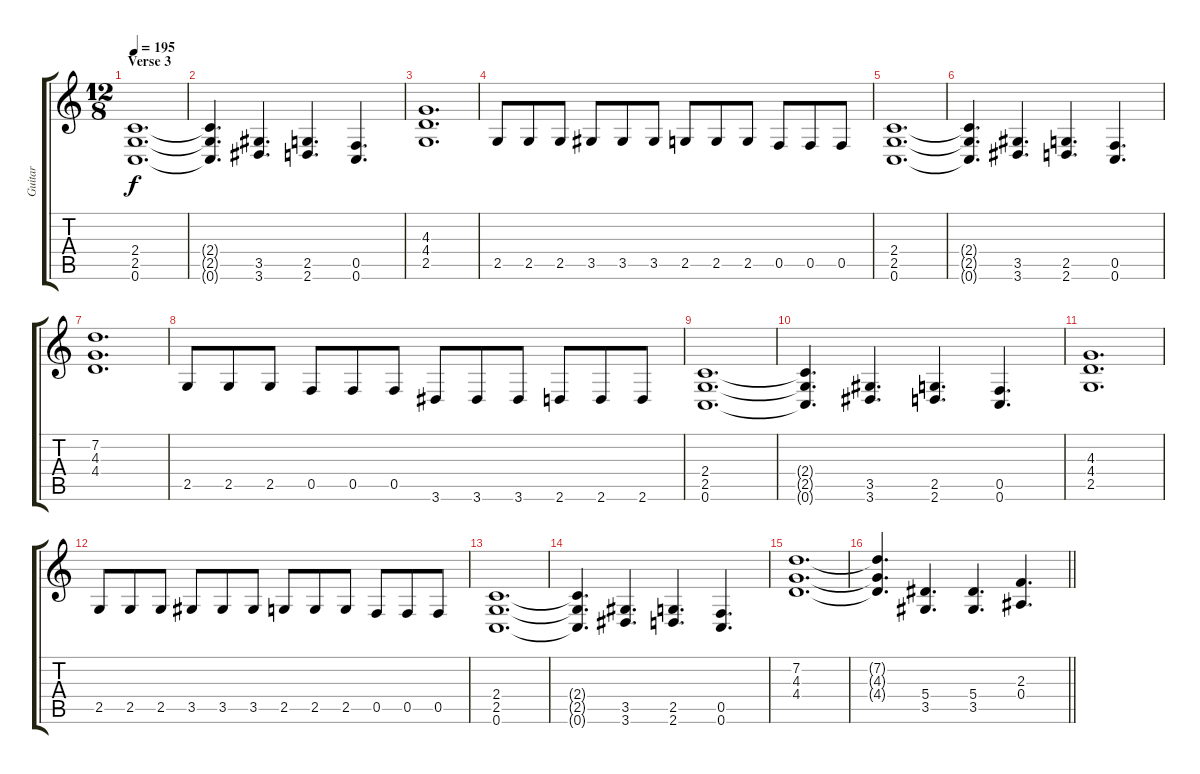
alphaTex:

\track ("Guitar" "Guitar") {instrument distortionguitar}
\staff {score tabs}
\tuning (C4 G3 Eb3 Bb2 F2 C2) {hide}
\ts (12 8)
\section ("" "Verse 3")
\tempo 195
\clef g2
\ks c
(2.4 2.5 0.6).1{d dy f} |
(2.4{t} 2.5{t} 0.6{t}).4{d} (3.5 3.6).4{d} (2.5 2.6).4{d} (0.5 0.6).4{d} |
(4.3 4.4 2.5).1{d} |
2.5.8 2.5.8 2.5.8 3.5.8 3.5.8 3.5.8 2.5.8 2.5.8 2.5.8 0.5.8 0.5.8 0.5.8 |
(2.4 2.5 0.6).1{d} |
(2.4{t} 2.5{t} 0.6{t}).4{d} (3.5 3.6).4{d} (2.5 2.6).4{d} (0.5 0.6).4{d} |
(7.2 4.3 4.4).1{d} |
2.5.8 2.5.8 2.5.8 0.5.8 0.5.8 0.5.8 3.6.8 3.6.8 3.6.8 2.6.8 2.6.8 2.6.8 |
(2.4 2.5 0.6).1{d} |
(2.4{t} 2.5{t} 0.6{t}).4{d} (3.5 3.6).4{d} (2.5 2.6).4{d} (0.5 0.6).4{d} |
(4.3 4.4 2.5).1{d} |
2.5.8 2.5.8 2.5.8 3.5.8 3.5.8 3.5.8 2.5.8 2.5.8 2.5.8 0.5.8 0.5.8 0.5.8 |
(2.4 2.5 0.6).1{d} |
(2.4{t} 2.5{t} 0.6{t}).4{d} (3.5 3.6).4{d} (2.5 2.6).4{d} (0.5 0.6).4{d} |
(7.2 4.3 4.4).1{d} |
\barLineRight lightlight
(7.2{t} 4.3{t} 4.4{t}).4{d} (5.4 3.5).4{d} (5.4 3.5).4{d} (2.3 0.4).4{d}
